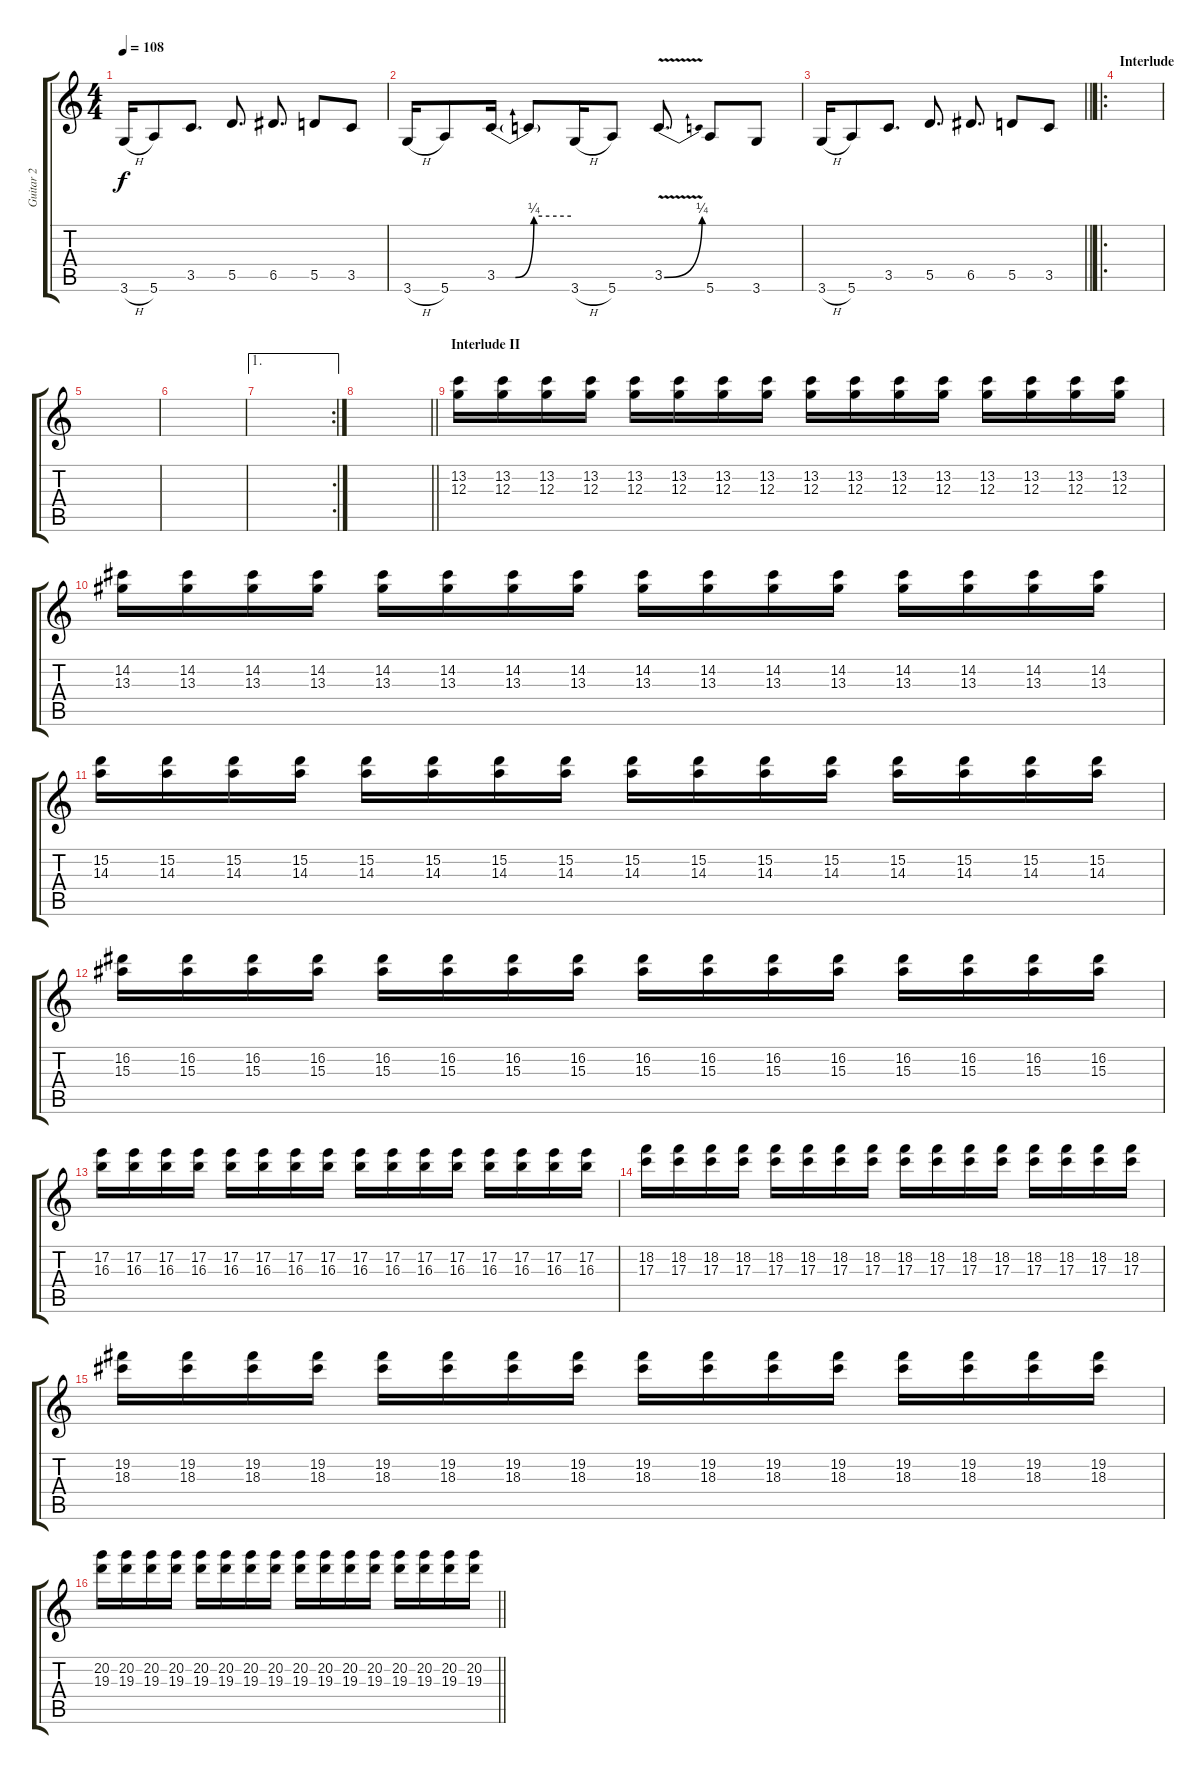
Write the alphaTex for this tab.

\track ("Guitar 2" "Guitar 2") {instrument overdrivenguitar}
\staff {score tabs}
\tuning (E4 B3 G3 D3 A2 E2) {hide}
\ts (4 4)
\tempo 108
\clef g2
\ks c
3.6{h}.16{dy f} 5.6.8 3.5.8{d} 5.5.8{d} 6.5.8{d} 5.5.8 3.5.8 |
3.6{h}.16 5.6.8 3.5{be (custom 0 0 15 0 30 1 60 1)}.16 3.5{t}.8 3.6{h}.16 5.6.8 3.5{be (bend 0 0 60 1) v}.8{d} 5.6.8 3.6.8 |
\barLineRight lightlight
3.6{h}.16 5.6.8 3.5.8{d} 5.5.8{d} 6.5.8{d} 5.5.8 3.5.8 |
\ro
\section ("" "Interlude")
|
|
|
\ae 1
\rc 2
|
\barLineRight lightlight
|
\section ("" "Interlude II")
(13.2 12.3).16{volume 9} (13.2 12.3).16 (13.2 12.3).16 (13.2 12.3).16 (13.2 12.3).16 (13.2 12.3).16 (13.2 12.3).16 (13.2 12.3).16 (13.2 12.3).16 (13.2 12.3).16 (13.2 12.3).16 (13.2 12.3).16 (13.2 12.3).16 (13.2 12.3).16 (13.2 12.3).16 (13.2 12.3).16 |
(14.2 13.3).16 (14.2 13.3).16 (14.2 13.3).16 (14.2 13.3).16 (14.2 13.3).16 (14.2 13.3).16 (14.2 13.3).16 (14.2 13.3).16 (14.2 13.3).16 (14.2 13.3).16 (14.2 13.3).16 (14.2 13.3).16 (14.2 13.3).16 (14.2 13.3).16 (14.2 13.3).16 (14.2 13.3).16 |
(15.2 14.3).16 (15.2 14.3).16 (15.2 14.3).16 (15.2 14.3).16 (15.2 14.3).16 (15.2 14.3).16 (15.2 14.3).16 (15.2 14.3).16 (15.2 14.3).16 (15.2 14.3).16 (15.2 14.3).16 (15.2 14.3).16 (15.2 14.3).16 (15.2 14.3).16 (15.2 14.3).16 (15.2 14.3).16 |
(16.2 15.3).16 (16.2 15.3).16 (16.2 15.3).16 (16.2 15.3).16 (16.2 15.3).16 (16.2 15.3).16 (16.2 15.3).16 (16.2 15.3).16 (16.2 15.3).16 (16.2 15.3).16 (16.2 15.3).16 (16.2 15.3).16 (16.2 15.3).16 (16.2 15.3).16 (16.2 15.3).16 (16.2 15.3).16 |
(17.2 16.3).16 (17.2 16.3).16 (17.2 16.3).16 (17.2 16.3).16 (17.2 16.3).16 (17.2 16.3).16 (17.2 16.3).16 (17.2 16.3).16 (17.2 16.3).16 (17.2 16.3).16 (17.2 16.3).16 (17.2 16.3).16 (17.2 16.3).16 (17.2 16.3).16 (17.2 16.3).16 (17.2 16.3).16 |
(18.2 17.3).16 (18.2 17.3).16 (18.2 17.3).16 (18.2 17.3).16 (18.2 17.3).16 (18.2 17.3).16 (18.2 17.3).16 (18.2 17.3).16 (18.2 17.3).16 (18.2 17.3).16 (18.2 17.3).16 (18.2 17.3).16 (18.2 17.3).16 (18.2 17.3).16 (18.2 17.3).16 (18.2 17.3).16 |
(19.2 18.3).16 (19.2 18.3).16 (19.2 18.3).16 (19.2 18.3).16 (19.2 18.3).16 (19.2 18.3).16 (19.2 18.3).16 (19.2 18.3).16 (19.2 18.3).16 (19.2 18.3).16 (19.2 18.3).16 (19.2 18.3).16 (19.2 18.3).16 (19.2 18.3).16 (19.2 18.3).16 (19.2 18.3).16 |
\barLineRight lightlight
(20.2 19.3).16 (20.2 19.3).16 (20.2 19.3).16 (20.2 19.3).16 (20.2 19.3).16 (20.2 19.3).16 (20.2 19.3).16 (20.2 19.3).16 (20.2 19.3).16 (20.2 19.3).16 (20.2 19.3).16 (20.2 19.3).16 (20.2 19.3).16 (20.2 19.3).16 (20.2 19.3).16 (20.2 19.3).16
